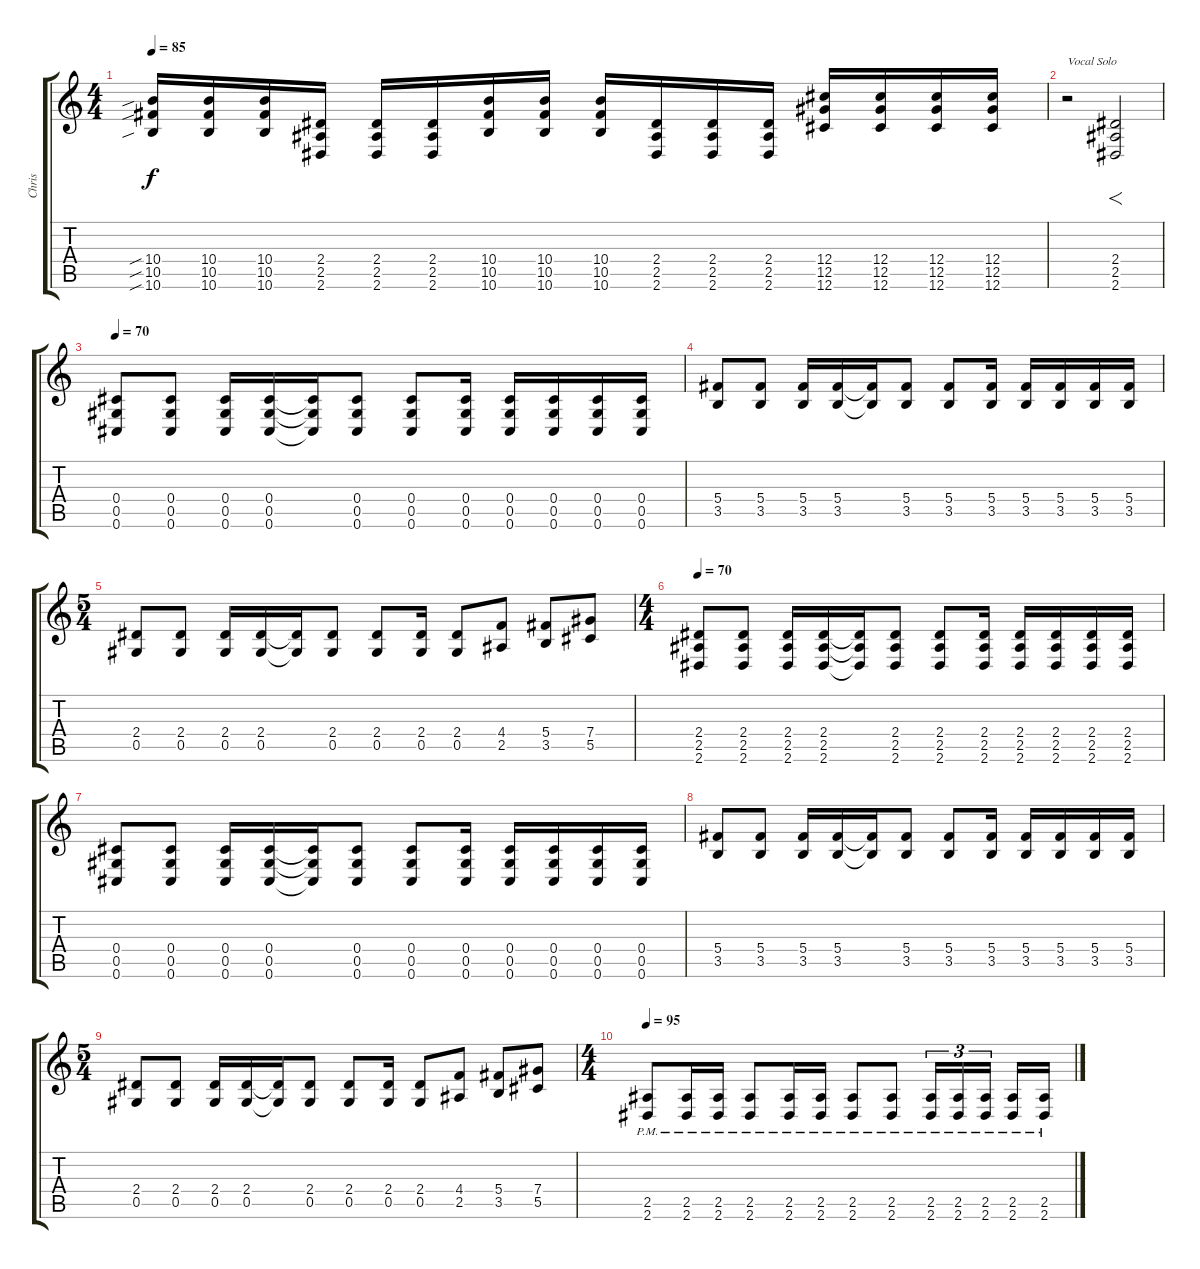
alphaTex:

\track ("Chris" "Chris") {instrument distortionguitar}
\staff {score tabs}
\tuning (Eb4 Bb3 Gb3 Db3 Ab2 Db2) {hide}
\ts (4 4)
\tempo 85
\clef g2
\ks c
(10.4{sib} 10.5{sib} 10.6{sib}).16{dy f} (10.4 10.5 10.6).16 (10.4 10.5 10.6).16 (2.4 2.5 2.6).16 (2.4 2.5 2.6).16 (2.4 2.5 2.6).16 (10.4 10.5 10.6).16 (10.4 10.5 10.6).16 (10.4 10.5 10.6).16 (2.4 2.5 2.6).16 (2.4 2.5 2.6).16 (2.4 2.5 2.6).16 (12.4 12.5 12.6).16 (12.4 12.5 12.6).16 (12.4 12.5 12.6).16 (12.4 12.5 12.6).16 |
r.2{txt "Vocal Solo"} (2.4 2.5 2.6).2{f} |
\tempo 70
(0.4 0.5 0.6).8 (0.4 0.5 0.6).8 (0.4 0.5 0.6).16 (0.4 0.5 0.6).16 (0.4{t} 0.5{t} 0.6{t}).16 (0.4 0.5 0.6).8 (0.4 0.5 0.6).8 (0.4 0.5 0.6).16 (0.4 0.5 0.6).16 (0.4 0.5 0.6).16 (0.4 0.5 0.6).16 (0.4 0.5 0.6).16 |
(5.4 3.5).8 (5.4 3.5).8 (5.4 3.5).16 (5.4 3.5).16 (5.4{t} 3.5{t}).16 (5.4 3.5).8 (5.4 3.5).8 (5.4 3.5).16 (5.4 3.5).16 (5.4 3.5).16 (5.4 3.5).16 (5.4 3.5).16 |
\ts (5 4)
(2.4 0.5).8 (2.4 0.5).8 (2.4 0.5).16 (2.4 0.5).16 (2.4{t} 0.5{t}).16 (2.4 0.5).8 (2.4 0.5).8 (2.4 0.5).16 (2.4 0.5).8 (4.4 2.5).8 (5.4 3.5).8 (7.4 5.5).8 |
\ts (4 4)
\tempo 70
(2.4 2.5 2.6).8 (2.4 2.5 2.6).8 (2.4 2.5 2.6).16 (2.4 2.5 2.6).16 (2.4{t} 2.5{t} 2.6{t}).16 (2.4 2.5 2.6).8 (2.4 2.5 2.6).8 (2.4 2.5 2.6).16 (2.4 2.5 2.6).16 (2.4 2.5 2.6).16 (2.4 2.5 2.6).16 (2.4 2.5 2.6).16 |
(0.4 0.5 0.6).8 (0.4 0.5 0.6).8 (0.4 0.5 0.6).16 (0.4 0.5 0.6).16 (0.4{t} 0.5{t} 0.6{t}).16 (0.4 0.5 0.6).8 (0.4 0.5 0.6).8 (0.4 0.5 0.6).16 (0.4 0.5 0.6).16 (0.4 0.5 0.6).16 (0.4 0.5 0.6).16 (0.4 0.5 0.6).16 |
(5.4 3.5).8 (5.4 3.5).8 (5.4 3.5).16 (5.4 3.5).16 (5.4{t} 3.5{t}).16 (5.4 3.5).8 (5.4 3.5).8 (5.4 3.5).16 (5.4 3.5).16 (5.4 3.5).16 (5.4 3.5).16 (5.4 3.5).16 |
\ts (5 4)
(2.4 0.5).8 (2.4 0.5).8 (2.4 0.5).16 (2.4 0.5).16 (2.4{t} 0.5{t}).16 (2.4 0.5).8 (2.4 0.5).8 (2.4 0.5).16 (2.4 0.5).8 (4.4 2.5).8 (5.4 3.5).8 (7.4 5.5).8 |
\ts (4 4)
\tempo 95
(2.5{pm} 2.6{pm}).8 (2.5{pm} 2.6{pm}).16 (2.5{pm} 2.6{pm}).16 (2.5{pm} 2.6{pm}).8 (2.5{pm} 2.6{pm}).16 (2.5{pm} 2.6{pm}).16 (2.5{pm} 2.6{pm}).8 (2.5{pm} 2.6{pm}).8 (2.5{pm} 2.6{pm}).16{tu (3 2)} (2.5{pm} 2.6{pm}).16{tu (3 2)} (2.5{pm} 2.6{pm}).16{tu (3 2) beam splitsecondary} (2.5{pm} 2.6{pm}).16 (2.5{pm} 2.6{pm}).16
